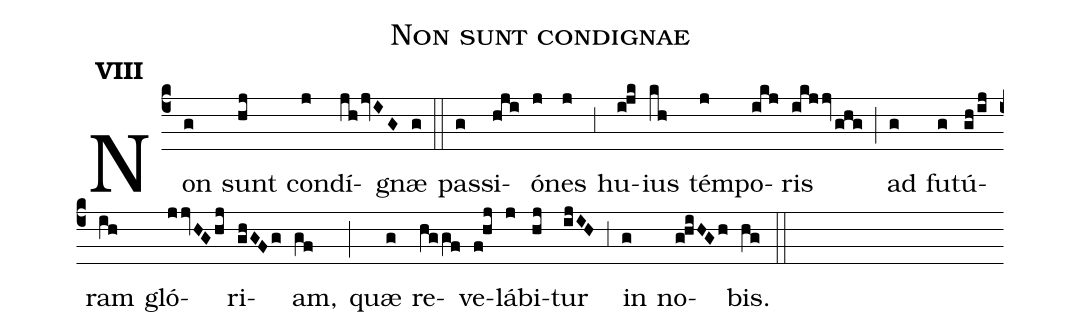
name:Non sunt condignae;
mode:VIII;
office-part:Communiones;
%%
(c4) Non(g) sunt(hj) con(j)dí(jh/jvIG)gnæ(g) (::) pas(g)si(hji)ó(j)nes(j) (,3) hu(i!jk)ius(kh) tém(j)po(ikj)ris(ikjjv/ghg) (;) ad(g) fu(g)tú(gh/ij)ram(ih) gló(jjvHG/hj)ri(ghGFg)am,(gf) (;) quæ(g) re(hggf)ve(f!hj)lá(j)bi(hj)tur(ijIH) (,3) in(g) no(g!hiHGh)bis.(hg) (::)
